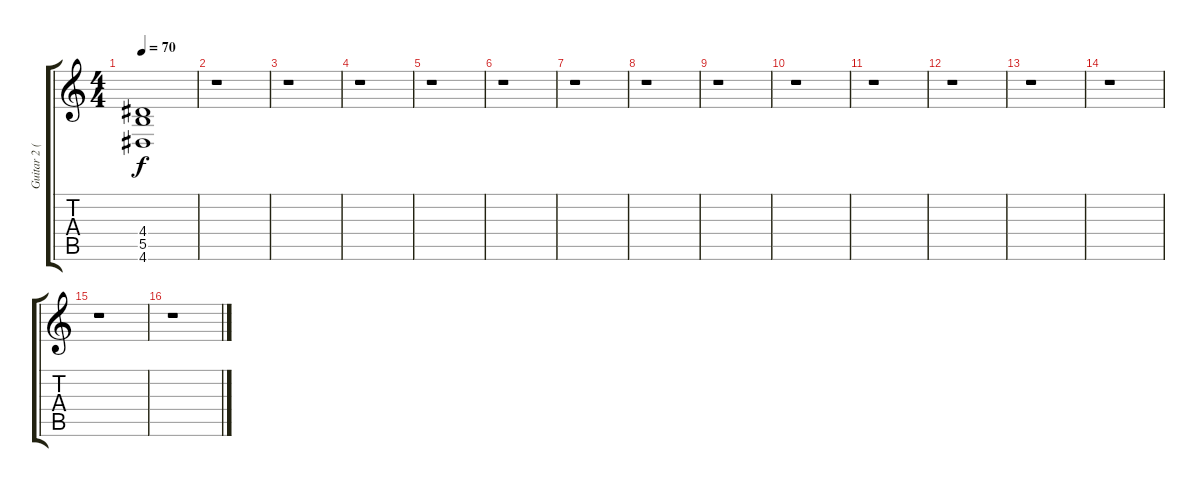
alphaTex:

\track ("Guitar 2 (Distortion)" "Guitar 2 (") {instrument distortionguitar}
\staff {score tabs}
\tuning (Db4 Ab3 E3 B2 Gb2 B1) {hide}
\ts (4 4)
\tempo 70
\clef g2
\ks c
(4.4{t} 5.5{t} 4.6{t}).1{dy f} |
r.1 |
r.1 |
r.1 |
r.1 |
r.1 |
r.1 |
r.1 |
r.1 |
r.1 |
r.1 |
r.1 |
r.1 |
r.1 |
r.1 |
r.1
